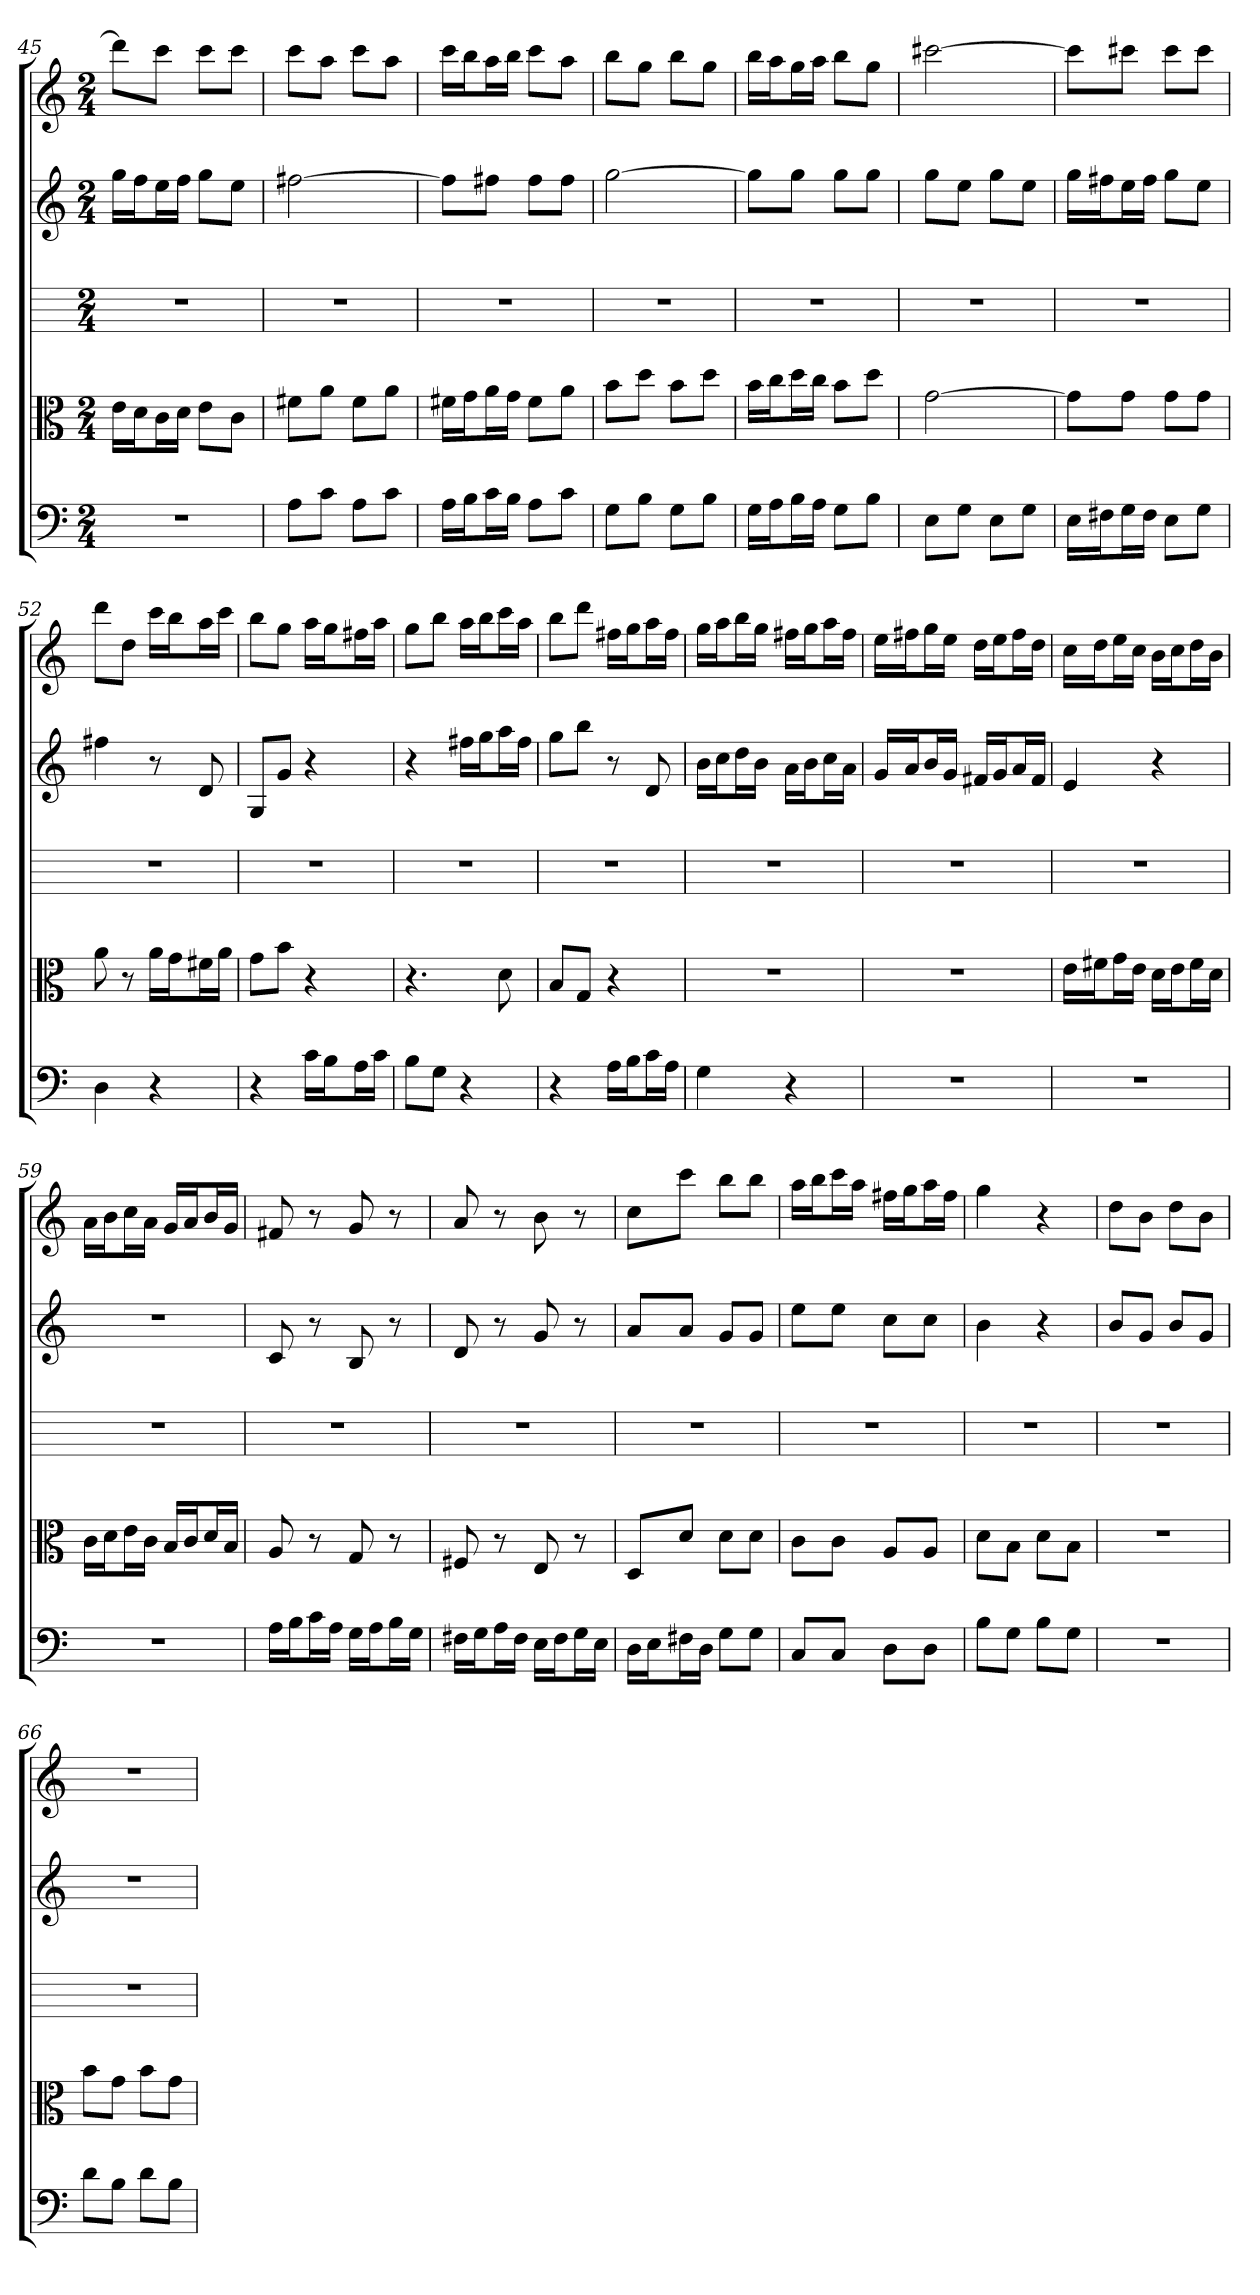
**kern	**kern	**kern	**kern	**kern
*part5	*part4	*part3	*part2	*part1
*staff5	*staff4	*staff3	*staff2	*staff1
*clefF4	*clefC3	*	*	*
*k[]	*k[]	*k[]	*k[]	*k[]
*C:	*C:	*C:	*C:	*C:
*M2/4	*M2/4	*M2/4	*M2/4	*M2/4
=45	=45	=45	=45	=45
2r	16e\LL	2r	16ggLL	8dddL]
.	16d\J	.	16ffJ	.
.	16c\L	.	16eeL	8cccJ
.	16d\JJ	.	16ffJJ	.
.	8e\L	.	8ggL	8cccL
.	8c\J	.	8eeJ	8cccJ
=46	=46	=46	=46	=46
8A\L	8f#X\L	2r	[2ff#X	8cccL
8c\J	8a\J	.	.	8aaJ
8A\L	8f#\L	.	.	8cccL
8c\J	8a\J	.	.	8aaJ
=47	=47	=47	=47	=47
16A\LL	16f#X\LL	2r	8ff#L]	16cccLL
16B\J	16g\J	.	.	16bbJ
16c\L	16a\L	.	8ff#XJ	16aaL
16B\JJ	16g\JJ	.	.	16bbJJ
8A\L	8f#\L	.	8ff#L	8cccL
8c\J	8a\J	.	8ff#J	8aaJ
=48	=48	=48	=48	=48
8G\L	8b\L	2r	[2gg	8bbL
8B\J	8dd\J	.	.	8ggJ
8G\L	8b\L	.	.	8bbL
8B\J	8dd\J	.	.	8ggJ
=49	=49	=49	=49	=49
16G\LL	16b\LL	2r	8ggL]	16bbLL
16A\J	16cc\J	.	.	16aaJ
16B\L	16dd\L	.	8ggJ	16ggL
16A\JJ	16cc\JJ	.	.	16aaJJ
8G\L	8b\L	.	8ggL	8bbL
8B\J	8dd\J	.	8ggJ	8ggJ
=50	=50	=50	=50	=50
8E\L	[2g	2r	8ggL	[2ccc#X
8G\J	.	.	8eeJ	.
8E\L	.	.	8ggL	.
8G\J	.	.	8eeJ	.
=51	=51	=51	=51	=51
16E\LL	8g\L]	2r	16ggLL	8ccc#L]
16F#X\J	.	.	16ff#XJ	.
16G\L	8g\J	.	16eeL	8ccc#XJ
16F#\JJ	.	.	16ff#JJ	.
8E\L	8g\L	.	8ggL	8ccc#L
8G\J	8g\J	.	8eeJ	8ccc#J
=52	=52	=52	=52	=52
4D	8a	2r	4ff#X	8dddL
.	8r	.	.	8ddJ
4r	16a\LL	.	8r	16cccLL
.	16g\J	.	.	16bbJ
.	16f#X\L	.	8d	16aaL
.	16a\JJ	.	.	16cccJJ
=53	=53	=53	=53	=53
4r	8g\L	2r	8GL	8bbL
.	8b\J	.	8gJ	8ggJ
16c\LL	4r	.	4r	16aaLL
16B\J	.	.	.	16ggJ
16A\L	.	.	.	16ff#XL
16c\JJ	.	.	.	16aaJJ
=54	=54	=54	=54	=54
8B\L	4.r	2r	4r	8ggL
8G\J	.	.	.	8bbJ
4r	.	.	16ff#XLL	16aaLL
.	.	.	16ggJ	16bbJ
.	8d	.	16aaL	16cccL
.	.	.	16ff#JJ	16aaJJ
=55	=55	=55	=55	=55
4r	8B/L	2r	8ggL	8bbL
.	8G/J	.	8bbJ	8dddJ
16A\LL	4r	.	8r	16ff#XLL
16B\J	.	.	.	16ggJ
16c\L	.	.	8d	16aaL
16A\JJ	.	.	.	16ff#JJ
=56	=56	=56	=56	=56
4G	2r	2r	16bLL	16ggLL
.	.	.	16ccJ	16aaJ
.	.	.	16ddL	16bbL
.	.	.	16bJJ	16ggJJ
4r	.	.	16aLL	16ff#XLL
.	.	.	16bJ	16ggJ
.	.	.	16ccL	16aaL
.	.	.	16aJJ	16ff#JJ
=57	=57	=57	=57	=57
2r	2r	2r	16gLL	16eeLL
.	.	.	16aJ	16ff#XJ
.	.	.	16bL	16ggL
.	.	.	16gJJ	16eeJJ
.	.	.	16f#XLL	16ddLL
.	.	.	16gJ	16eeJ
.	.	.	16aL	16ff#L
.	.	.	16f#JJ	16ddJJ
=58	=58	=58	=58	=58
2r	16e\LL	2r	4e	16ccLL
.	16f#X\J	.	.	16ddJ
.	16g\L	.	.	16eeL
.	16e\JJ	.	.	16ccJJ
.	16d\LL	.	4r	16bLL
.	16e\J	.	.	16ccJ
.	16f#\L	.	.	16ddL
.	16d\JJ	.	.	16bJJ
=59	=59	=59	=59	=59
2r	16c\LL	2r	2r	16aLL
.	16d\J	.	.	16bJ
.	16e\L	.	.	16ccL
.	16c\JJ	.	.	16aJJ
.	16B/LL	.	.	16gLL
.	16c/J	.	.	16aJ
.	16d/L	.	.	16bL
.	16B/JJ	.	.	16gJJ
=60	=60	=60	=60	=60
16A\LL	8A	2r	8c	8f#X
16B\J	.	.	.	.
16c\L	8r	.	8r	8r
16A\JJ	.	.	.	.
16G\LL	8G	.	8B	8g
16A\J	.	.	.	.
16B\L	8r	.	8r	8r
16G\JJ	.	.	.	.
=61	=61	=61	=61	=61
16F#X\LL	8F#X	2r	8d	8a
16G\J	.	.	.	.
16A\L	8r	.	8r	8r
16F#\JJ	.	.	.	.
16E\LL	8E	.	8g	8b
16F#\J	.	.	.	.
16G\L	8r	.	8r	8r
16E\JJ	.	.	.	.
=62	=62	=62	=62	=62
16D\LL	8D/L	2r	8aL	8ccL
16E\J	.	.	.	.
16F#X\L	8d/J	.	8aJ	8cccJ
16D\JJ	.	.	.	.
8G\L	8d\L	.	8gL	8bbL
8G\J	8d\J	.	8gJ	8bbJ
=63	=63	=63	=63	=63
8C/L	8c\L	2r	8eeL	16aaLL
.	.	.	.	16bbJ
8C/J	8c\J	.	8eeJ	16cccL
.	.	.	.	16aaJJ
8D\L	8A/L	.	8ccL	16ff#XLL
.	.	.	.	16ggJ
8D\J	8A/J	.	8ccJ	16aaL
.	.	.	.	16ff#JJ
=64	=64	=64	=64	=64
8B\L	8d\L	2r	4b	4gg
8G\J	8B\J	.	.	.
8B\L	8d\L	.	4r	4r
8G\J	8B\J	.	.	.
=65	=65	=65	=65	=65
2r	2r	2r	8bL	8ddL
.	.	.	8gJ	8bJ
.	.	.	8bL	8ddL
.	.	.	8gJ	8bJ
=66	=66	=66	=66	=66
8d\L	8b\L	2r	2r	2r
8B\J	8g\J	.	.	.
8d\L	8b\L	.	.	.
8B\J	8g\J	.	.	.
=	=	=	=	=
*-	*-	*-	*-	*-
